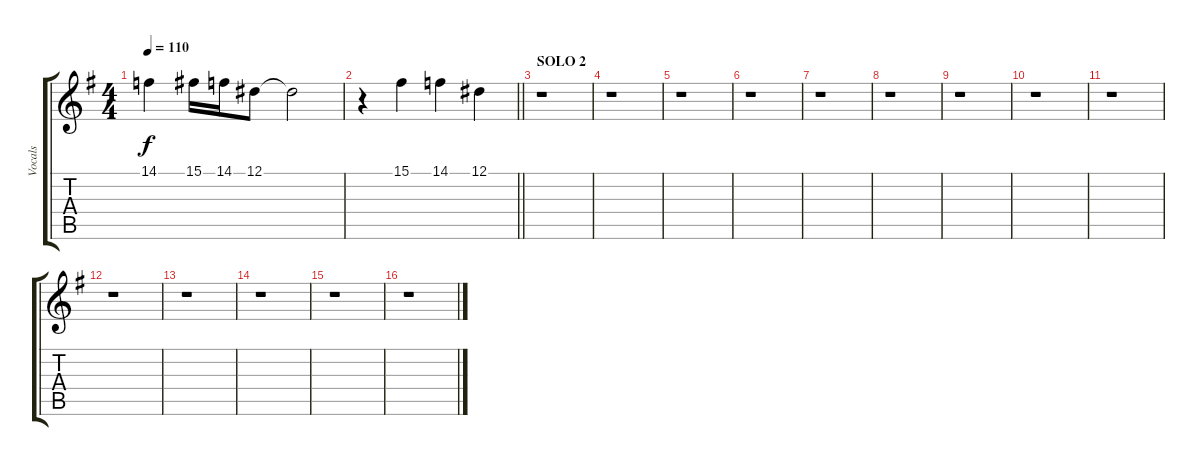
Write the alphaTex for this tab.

\track ("Vocals" "Vocals") {instrument harmonica}
\staff {score tabs}
\tuning (Eb4 Bb3 Gb3 Db3 Ab2 Eb2) {hide}
\ts (4 4)
\tempo 110
\clef g2
\ks eminor
14.1.4{dy f} 15.1.16 14.1.16 12.1.8 12.1{t}.2 |
\barLineRight lightlight
r.4 15.1.4 14.1.4 12.1.4 |
\section ("" "SOLO 2")
r.1 |
r.1 |
r.1 |
r.1 |
r.1 |
r.1 |
r.1 |
r.1 |
r.1 |
r.1 |
r.1 |
r.1 |
r.1 |
r.1
